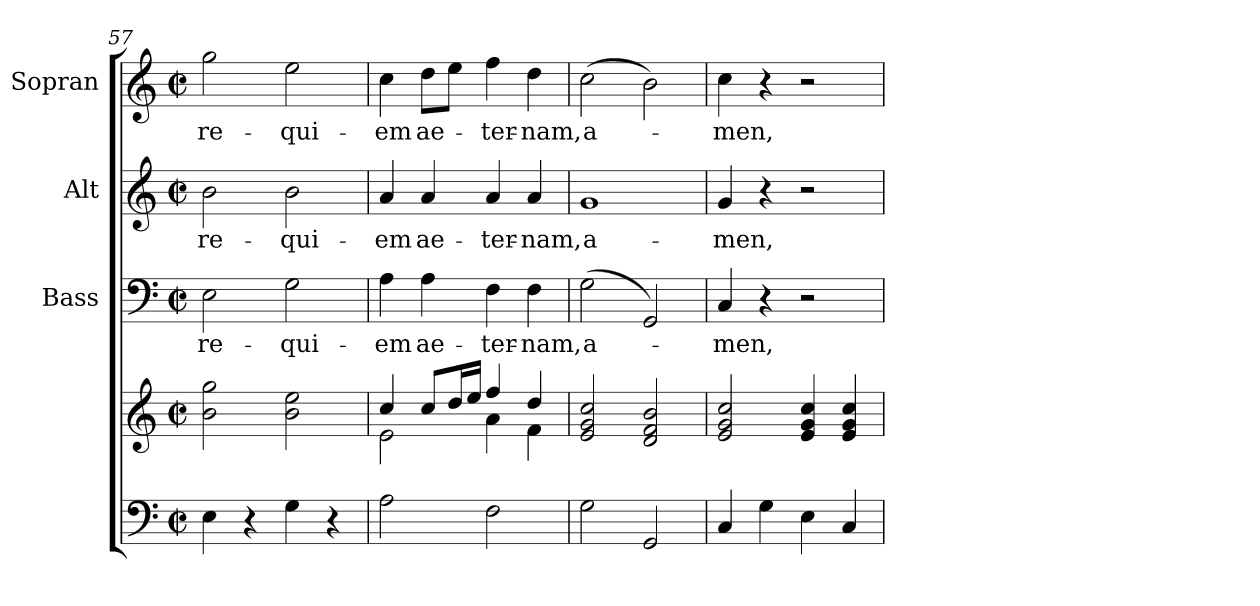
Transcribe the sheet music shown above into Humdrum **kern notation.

**kern	**kern	**kern	**text	**kern	**text	**kern	**text
*part4	*part4	*part3	*part3	*part2	*part2	*part1	*part1
*staff5	*staff4	*staff3	*staff3	*staff2	*staff2	*staff1	*staff1
*	*	*I"Bass	*	*I"Alt	*	*I"Sopran	*
*	*	*I'B.	*	*I'A.	*	*I'S.	*
*clefF4	*clefG2	*clefF4	*	*clefG2	*	*clefG2	*
*k[]	*k[]	*k[]	*	*k[]	*	*k[]	*
*C:	*C:	*C:	*	*C:	*	*C:	*
*M2/2	*M2/2	*M2/2	*	*M2/2	*	*M2/2	*
*met(c|)	*met(c|)	*met(c|)	*	*met(c|)	*	*met(c|)	*
=57	=57	=57	=57	=57	=57	=57	=57
!	!	!	!LO:LY:b	!	!LO:LY:b	!	!LO:LY:b
4E\	2b\ 2gg\	2E\	re-	2b\	re-	2gg\	re-
4r	.	.	.	.	.	.	.
!	!	!	!LO:LY:b	!	!LO:LY:b	!	!LO:LY:b
4G\	2b\ 2ee\	2G\	-qui-	2b\	-qui-	2ee\	-qui-
4r	.	.	.	.	.	.	.
=58	=58	=58	=58	=58	=58	=58	=58
*	*^	*	*	*	*	*	*
!	!	!	!	!LO:LY:b	!	!LO:LY:b	!	!LO:LY:b
2A\	4cc/	2e\	4A\	-em	4a/	-em	4cc\	-em
!	!	!	!	!LO:LY:b	!	!LO:LY:b	!	!LO:LY:b
.	8cc/L	.	4A\	ae-	4a/	ae-	8dd\L	ae-
.	16dd/L	.	.	.	.	.	8ee\J	.
.	16ee/JJ	.	.	.	.	.	.	.
!	!	!	!	!LO:LY:b	!	!LO:LY:b	!	!LO:LY:b
2F\	4ff/	4a\	4F\	-ter-	4a/	-ter-	4ff\	-ter-
!	!	!	!	!LO:LY:b	!	!LO:LY:b	!	!LO:LY:b
.	4dd/	4f\	4F\	-nam,	4a/	-nam,	4dd\	-nam,
!!LO:LB:g=z
=59	=59	=59	=59	=59	=59	=59	=59	=59
!	!	!	!	!LO:LY:b	!	!LO:LY:b	!	!LO:LY:b
*	*v	*v	*	*	*	*	*	*
2G\	2e/ 2g/ 2cc/	(>2G\	a-	1g	a-	(>2cc\	a-
2GG/	2d/ 2f/ 2b/	2GG/)	.	.	.	2b\)	.
=60	=60	=60	=60	=60	=60	=60	=60
!	!	!	!LO:LY:b	!	!LO:LY:b	!	!LO:LY:b
4C/	2e/ 2g/ 2cc/	4C/	-men,	4g/	-men,	4cc\	-men,
4G\	.	4r	.	4r	.	4r	.
4E\	4e/ 4g/ 4cc/	2r	.	2r	.	2r	.
4C/	4e/ 4g/ 4cc/	.	.	.	.	.	.
=	=	=	=	=	=	=	=
*-	*-	*-	*-	*-	*-	*-	*-
